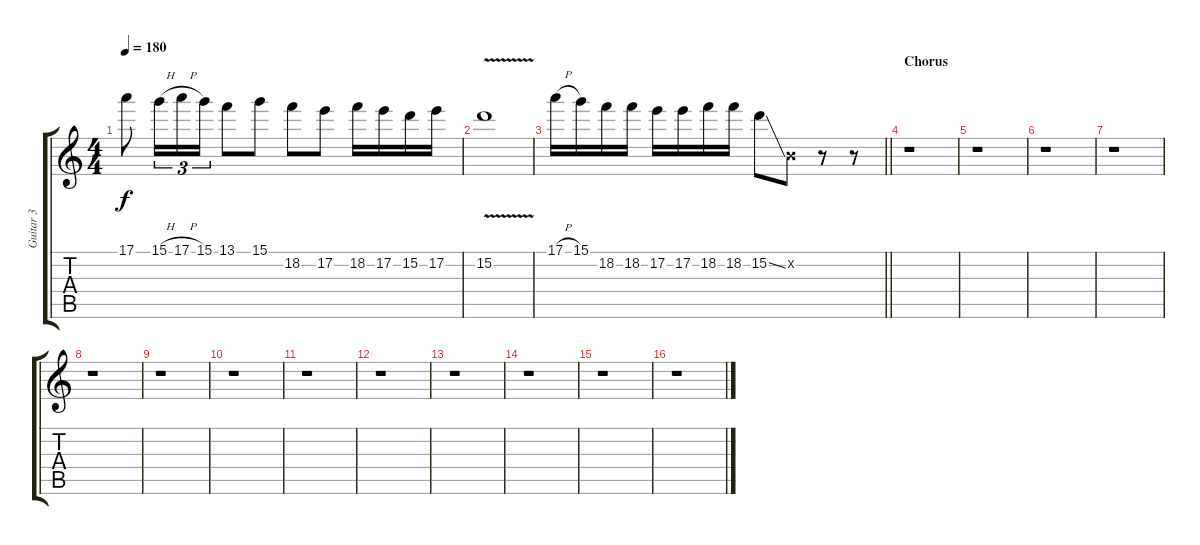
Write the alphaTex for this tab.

\track ("Guitar 3" "Guitar 3") {instrument overdrivenguitar}
\staff {score tabs}
\tuning (E4 B3 G3 D3 A2 E2) {hide}
\ts (4 4)
\tempo 180
\clef g2
\ks c
17.1.8{dy f} 15.1{h}.16{tu (3 2)} 17.1{h}.16{tu (3 2)} 15.1.16{tu (3 2)} 13.1.8 15.1.8 18.2.8 17.2.8 18.2.16 17.2.16 15.2.16 17.2.16 |
15.2{v}.1 |
\barLineRight lightlight
17.1{h}.16 15.1.16 18.2.16 18.2.16 17.2.16 17.2.16 18.2.16 18.2.16 15.2{ss}.8 0.2{x}.8 r.8 r.8 |
\section ("" "Chorus")
r.1 |
r.1 |
r.1 |
r.1 |
r.1 |
r.1 |
r.1 |
r.1 |
r.1 |
r.1 |
r.1 |
r.1 |
r.1
